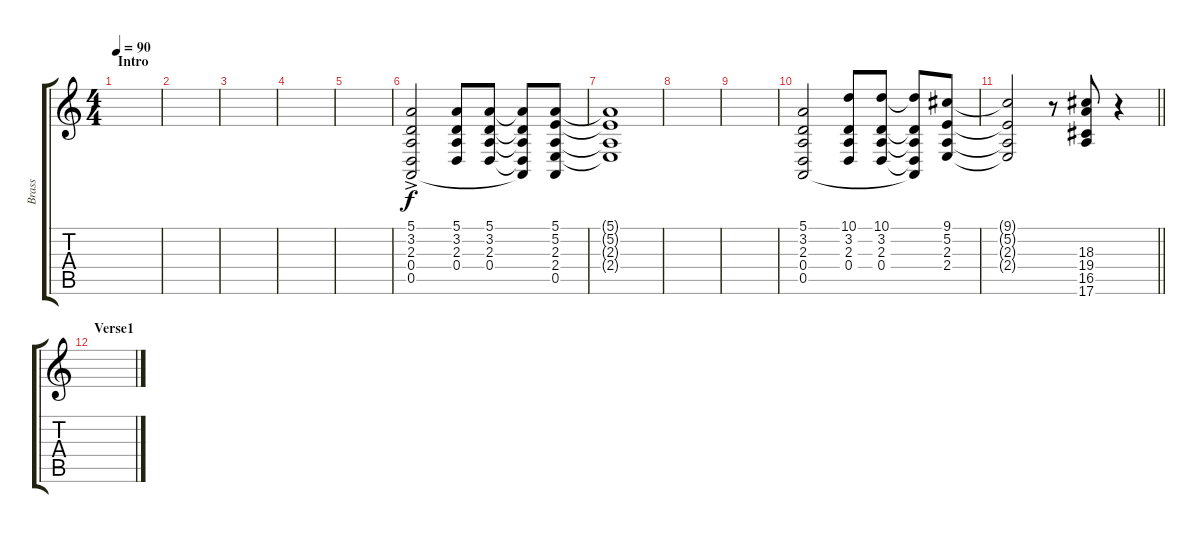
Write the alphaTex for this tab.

\track ("Brass" "Brass") {instrument brasssection}
\staff {score tabs}
\tuning (E4 B3 G3 D3 A2 E2) {hide}
\ts (4 4)
\section ("" "Intro")
\tempo 90
\clef g2
\ks c
|
|
|
|
|
(5.1 3.2 2.3 0.4 0.5{ac}).2 (5.1 3.2 2.3 0.4).8{dy f} (5.1 3.2 2.3 0.4).8 (5.1{t} 3.2{t} 2.3{t} 0.4{t} 0.5{t}).8 (5.1 5.2 2.3 2.4 0.5).8 |
(5.1{t} 5.2{t} 2.3{t} 2.4{t}).1 |
|
|
(5.1 3.2 2.3 0.4 0.5).2 (10.1 3.2 2.3 0.4).8 (10.1 3.2 2.3 0.4).8 (10.1{t} 3.2{t} 2.3{t} 0.4{t} 0.5{t}).8 (9.1 5.2 2.3 2.4).8 |
\barLineRight lightlight
(9.1{t} 5.2{t} 2.3{t} 2.4{t}).2 r.8 (18.3 19.4 16.5 17.6).8 r.4 |
\section ("" "Verse1")
